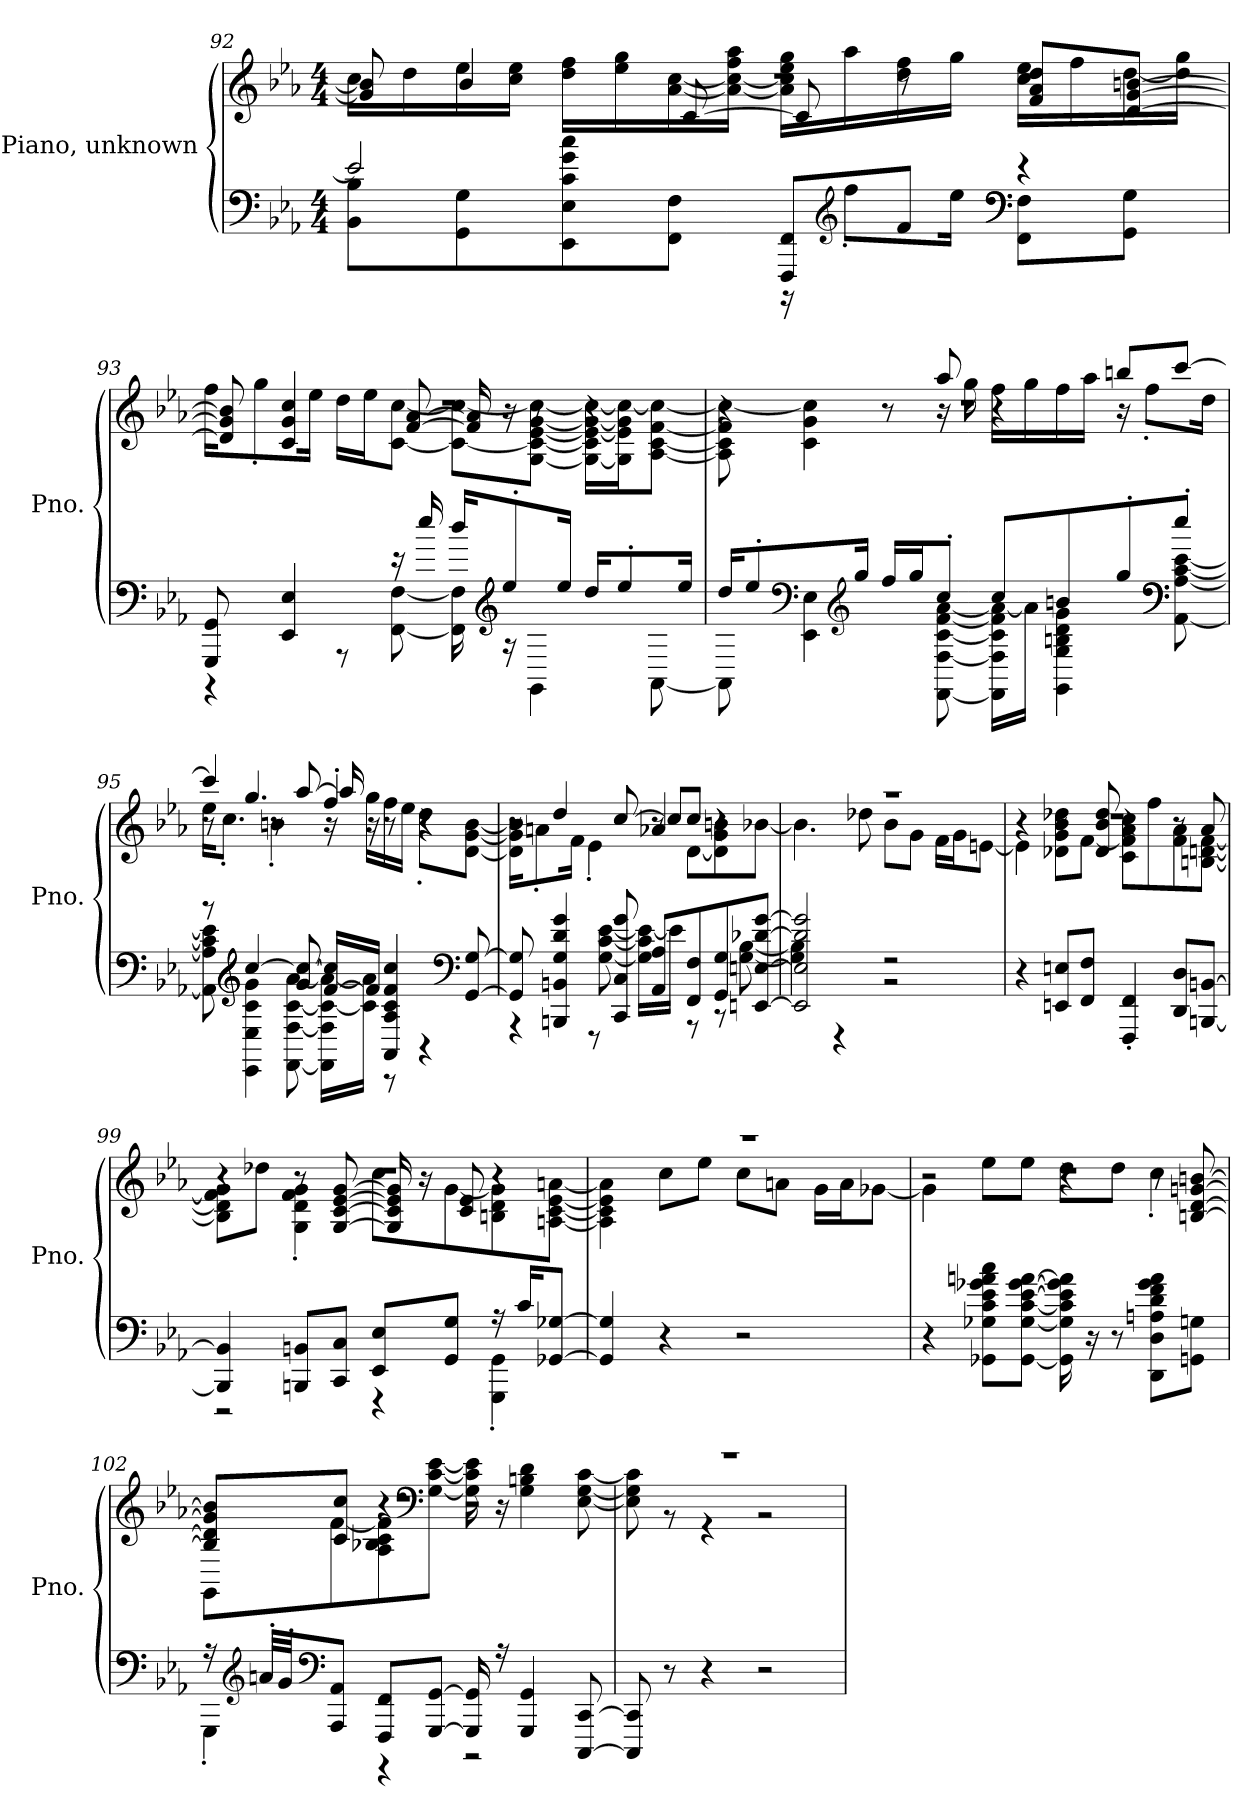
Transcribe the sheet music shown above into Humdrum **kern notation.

**kern	**kern
*part1	*part1
*staff2	*staff1
*I"Piano, unknown	*
*I'Pno.	*
!!LO:LB:g=z
*clefF4	*clefG2
*k[b-e-a-]	*k[b-e-a-]
*M4/4	*M4/4
=92	=92
*^	*^
*	*	*	*^
2e-/]	8BB-\ 8B-\L	1r	16cc\LL	8g/] 8b-/]
.	.	.	16dd\	.
.	8GG\ 8G\	.	16ee-\	4b-/
.	.	.	16cc\ 16ee-\JJ	.
.	8EE-\ 8E-\ 8c\ 8g\ 8cc\	.	16dd\ 16ff\LL	.
.	.	.	16ee-\ 16gg\	.
.	8FF\ 8F\J	.	[16a-\ [16cc\	[8c/
.	.	.	16a-\_ 16cc\_ 16ff\ 16aa-\JJ	.
8FFF/ 8FF/L	16r	.	16a-\] 16cc\] 16ee-\ 16gg\LL	8c/]
*clefG2	*	*	*	*
.	8ff'\L	.	16aa-\	.
8f/J	.	.	16dd\ 16ff\	8r
.	16ee-\Jk	.	16gg\JJ	.
*clefF4	*	*	*	*
4r	8FF\ 8F\L	.	16cc\ 16ee-\LL	8f/ 8a-/ 8dd/L
.	.	.	16ff\	.
.	8GG\ 8G\J	.	[16dd\	[8d/ [8g/ [8bn/J
.	.	.	16dd\] 16gg\JJ	.
!!LO:LB:g=z	!!	!!
=93	=93	=93	=93	=93
8GGG/ 8GG/	4r	1r	16ff\KL	8d/] 8g/] 8b/]
.	.	.	8gg'\	.
4EE-/ 4E-/	.	.	.	4c/ 4g/ 4cc/
.	.	.	16ee-\Jk	.
.	8r	.	16dd\LL	.
.	.	.	16ee-\J	.
16r	[8FF\ [8F\	.	[8c\ [8cc\J	[8f/ [8a-/
16ee-/	.	.	.	.
16dd/KL	16FF\] 16F\]	.	8c\_ 8cc\_L	16f/] 16a-/]
*clefG2	*	*	*	*
8ee-'/	16r	.	.	16r
.	4GG\	.	[8G\ 8c\_ [8e-\ [8g\ 8cc\_J	8r
16ee-/Jk	.	.	.	.
16dd/KL	.	.	16G\_ 16c\] 16e-\_ 16g\_ 16cc\_LL	4r
8ee-'/	.	.	16G\] 16e-\] 16g\] 16cc\_J	.
.	[8AA-\	.	[8A-\ [8c\ [8f\ 8cc\_J	.
16ee-/Jk	.	.	.	.
=94	=94	=94	=94	=94
16dd/KL	8AA-\]	1r	8A-\] 8c\] 8f\] 8cc\_	4r
8ee-'/	.	.	.	.
*clefF4	*	*	*	*
.	4EE-\ 4E-\	.	4c\ 4g\ 4cc\]	.
*clefG2	*	*	*	*
16gg/Jk	.	.	.	.
16ff/LL	.	.	.	8r
16gg/J	.	.	.	.
8cc'/J	[8FF\ [8F\ [8c\ [8f\ [8a-\	.	16r	8aa-/
.	.	.	16gg\	.
8cc/L	16FF\] 16F\] 16c\] 16f\] 16a-\_LL	.	16ff\LL	4r
.	16a-\JJ]	.	16gg\	.
8bn/	4GG\ 4G\ 4Bn\ 4d\ 4g\	.	16ff\	.
.	.	.	16aa-\JJ	.
8gg'/	.	.	16r	8bbn/L
.	.	.	8ff'\L	.
*clefF4	*	*	*	*
8ee-'/J	[8AA-\ [8A-\ [8c\ [8e-\	.	.	[8ccc/J
.	.	.	16dd\Jk	.
!!LO:LB:g=z	!!	!!
=95	=95	=95	=95	=95
8r	8AA-\] 8A-\] 8c\] 8e-\]	8r	16ee-\KL	4ccc/]
.	.	.	8.cc'\J	.
*clefG2	*	*	*	*
[4cc/	4EE-\ 4E-\ 4c\ 4g\	4.gg/	.	.
.	.	.	4bn'\	8r
8g/ 8cc/_	[8FF\ [8F\ [8c\ [8a-\	.	.	[8aa-/
[16f/ 16cc/]LL	16FF\] 16F\] 16c\_ 16a-\_LL	4ff'/	16r	16aa-/]
16f/JJ]	16c\] 16a-\]JJ	.	16gg\LL	16r
4AA-/ 4A-/ 4c/ 4f/ 4cc/	8r	.	16ff\	8r
.	.	.	16ee-\JJ	.
.	4r	4r	8dd'\L	4r
*clefF4	*	*	*	*
[8GG/ [8G/	.	.	[8d\ [8g\ [8b\J	.
=96	=96	=96	=96	=96
8GG/] 8G/]	4r	2r	16d\] 16g\] 16b\]KL	8r
.	.	.	8an'\	.
4BBBn/ 4BBn/ 4G/ 4d/ 4g/	.	.	.	4dd/
.	.	.	16f\Jk	.
.	8r	.	4e-'\	.
8CC/ 8C/ 8g/	[8G\ [8c\ [8e-\	.	.	[8cc/
8AA-/ 8A-/L	16G\] 16c\] 16e-\_LL	4a-X/	8r	8cc/L]
.	16e-\JJ]	.	.	.
8FF/ 8F/	8r	.	[8d\L	8cc/J
8GG/ 8G/	8r	4r	8d\] 8g\ 8bn\	4r
[8EEn/ [8En/ [8d-X/ [8g/J	[8G\ [8B-\	.	[8b-X\J	.
*	*	*	*v	*v
!!LO:LB:g=z
=97	=97	=97	=97
2EE/] 2E/] 2d-/] 2g/]	4G\] 4B-\]	1r	4.b-\]
.	4r	.	.
.	.	.	8dd-X\
2r	2r	.	8b-\L
.	.	.	8g\J
.	.	.	16f\LL
.	.	.	16g\J
.	.	.	[8en\J
*v	*v	*	*
=98	=98	=98
*	*	*^
4r	1r	4e\]	4r
8EEn/ 8En/L	.	8d-X\ 8g\ 8b-\ 8dd-X\L	8r
8FF/ 8F/J	.	[8f\J	8d-/ 8b-/ 8dd-/
4FFF/' 4FF/'	.	8c\ 8f\] 8a-\ 8cc\L	4r
.	.	8ff\	.
8DD/ 8D/L	.	8f\ 8a-\	8r
[8BBBn/ [8BBn/J	.	[8Bn\ [8dn\ [8f\J	8a-/
=99	=99	=99	=99
*^	*	*	*
4BBB/] 4BB/]	2r	1r	8B\] 8d\] 8f\] 8g\L	4r
.	.	.	8dd-X\J	.
8BBBn/ 8BBn/L	.	.	4G\' 4d\' 4f\' 4g\'	8r
8CC/ 8C/J	.	.	.	[8G/ [8c/ [8e-/ [8g/
8EE-/ 8E-/L	4r	.	8cc\L	16G/] 16c/] 16e-/] 16g/]
.	.	.	.	16r
8GG/ 8G/J	.	.	[8g\	8c/ 8e-/
16r	4GGG\' 4GG\'	.	8Bn\ 8d\ 8g\]	4r
16c/KL	.	.	.	.
[8GG-X/ [8G-X/J	.	.	[8An\ [8c\ [8e-\ [8an\J	.
*v	*v	*	*	*
*	*	*v	*v
!!LO:LB:g=z
=100	=100	=100
4GG-/] 4G-/]	1r	4A\] 4c\] 4e-\] 4a\]
4r	.	8cc\L
.	.	8ee-\J
2r	.	8cc\L
.	.	8an\J
.	.	16g\LL
.	.	16a\J
.	.	[8g-X\J
=101	=101	=101
*	*	*^
4r	1r	4g-\]	2r
8GG-X\ 8G-X\ 8c\ 8e-\ 8g-X\ 8an\ 8cc\L	.	8ee-\L	.
[8GG-\ [8G-\ [8c\ [8e-\ [8g-\ [8a\J	.	8ee-\J	.
16GG-\] 16G-\] 16c\] 16e-\] 16g-\] 16a\]	.	8dd\L	4r
16r	.	.	.
8r	.	8dd\J	.
8DD\ 8D\ 8An\ 8d\ 8f\ 8g-\ 8a\L	.	4cc'\	8r
8GGn\ 8Gn\J	.	.	[8Bn/ [8d/ [8gn/ [8bn/
!!LO:PB:g=z	!!	!!
=102	=102	=102	=102
*^	*	*	*
16r	4GGG'\	1r	8GG\L	8B/] 8d/] 8g/] 8b/]L
*clefG2	*	*	*	*
32an'/LLL	.	.	.	.
32g'/JJ	.	.	.	.
*clefF4	*	*	*	*
8AAA-/ 8AA-/J	.	.	[8f\	8c/ 8cc/J
8FFF/ 8FF/L	4r	.	8A-\ 8B-X\ 8c\ 8f\]	4r
*	*	*clefF4	*	*
[8GGG/ [8GG/J	.	.	[8G\ [8c\ [8e-\J	.
16GGG/] 16GG/]	2r	.	16G\] 16c\] 16e-\]	2r
16r	.	.	16r	.
4GGG/ 4GG/	.	.	4G\ 4Bn\ 4d\	.
[8CCC/ [8CC/	.	.	[8E-\ [8G\ [8c\	.
*v	*v	*	*	*
*	*	*v	*v
=103	=103	=103
8CCC/] 8CC/]	1r	8E-\] 8G\] 8c\]
8r	.	8r
4r	.	4r
2r	.	2r
*	*v	*v
=	=
*-	*-
